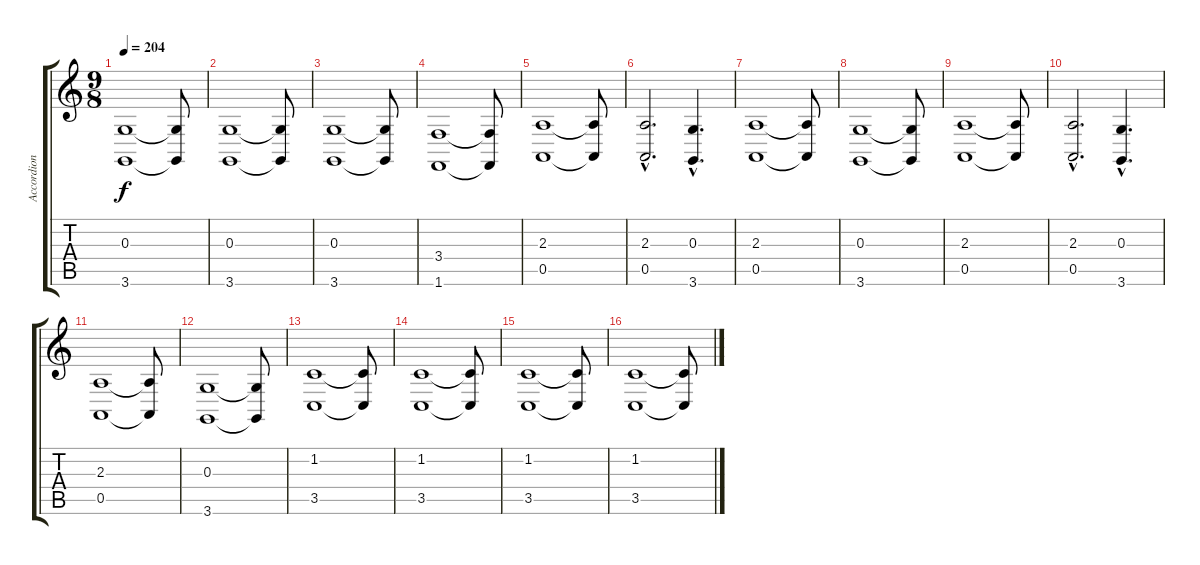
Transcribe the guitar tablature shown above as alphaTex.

\track ("Accordion 2" "Accordion ") {instrument accordion}
\staff {score tabs}
\tuning (E4 B3 G3 D3 A2 E2) {hide}
\ts (9 8)
\tempo 204
\clef g2
\ks c
(0.3 3.6).1{dy f} (0.3{t} 3.6{t}).8 |
(0.3 3.6).1 (0.3{t} 3.6{t}).8 |
(0.3 3.6).1 (0.3{t} 3.6{t}).8 |
(3.4 1.6).1 (3.4{t} 1.6{t}).8 |
(2.3 0.5).1 (2.3{t} 0.5{t}).8 |
(2.3{hac} 0.5{hac}).2{d} (0.3{hac} 3.6{hac}).4{d} |
(2.3 0.5).1 (2.3{t} 0.5{t}).8 |
(0.3 3.6).1 (0.3{t} 3.6{t}).8 |
(2.3 0.5).1 (2.3{t} 0.5{t}).8 |
(2.3{hac} 0.5{hac}).2{d} (0.3{hac} 3.6{hac}).4{d} |
(2.3 0.5).1 (2.3{t} 0.5{t}).8 |
(0.3 3.6).1 (0.3{t} 3.6{t}).8 |
(1.2 3.5).1 (1.2{t} 3.5{t}).8 |
(1.2 3.5).1 (1.2{t} 3.5{t}).8 |
(1.2 3.5).1 (1.2{t} 3.5{t}).8 |
(1.2 3.5).1 (1.2{t} 3.5{t}).8
